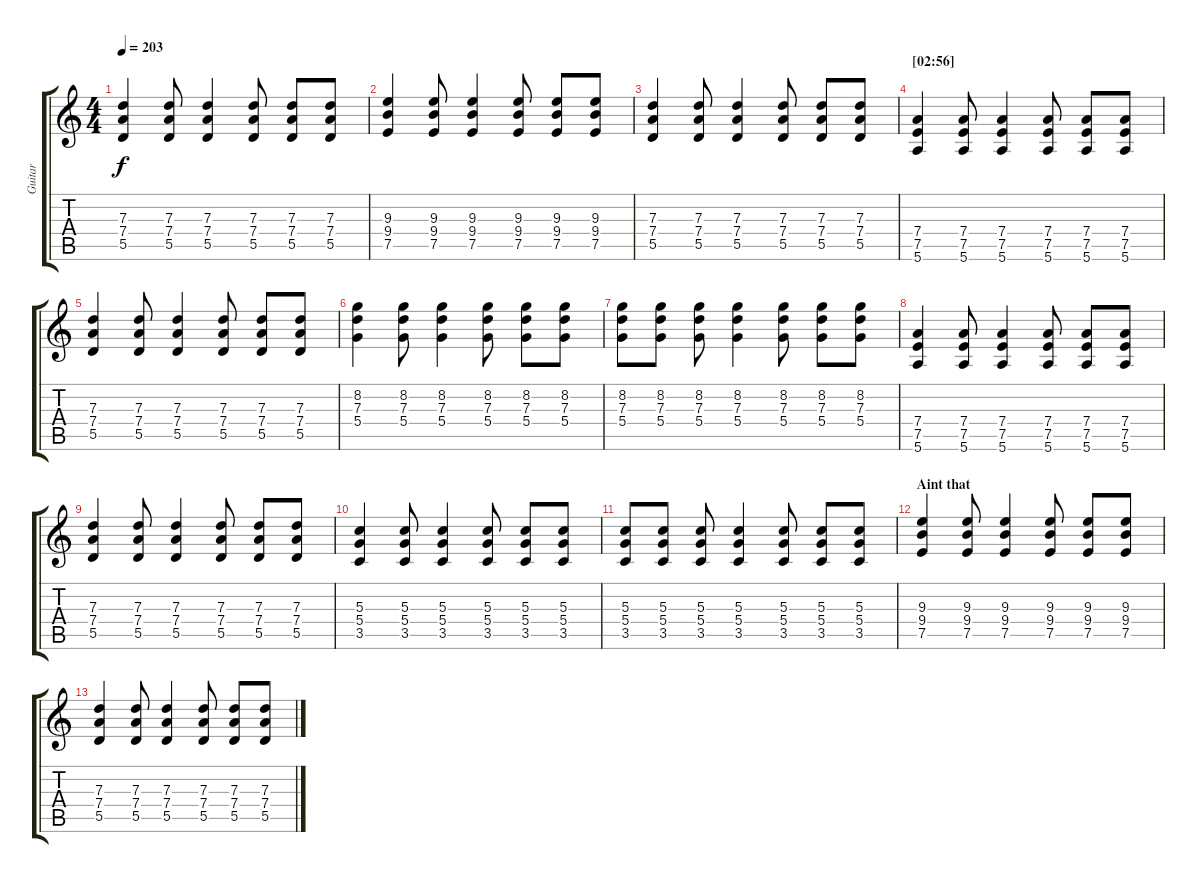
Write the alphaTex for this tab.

\track ("Guitar" "Guitar") {instrument distortionguitar}
\staff {score tabs}
\tuning (E4 B3 G3 D3 A2 E2) {hide}
\ts (4 4)
\tempo 203
\clef g2
\ks c
(7.3 7.4 5.5).4{dy f} (7.3 7.4 5.5).8 (7.3 7.4 5.5).4 (7.3 7.4 5.5).8 (7.3 7.4 5.5).8 (7.3 7.4 5.5).8 |
(9.3 9.4 7.5).4 (9.3 9.4 7.5).8 (9.3 9.4 7.5).4 (9.3 9.4 7.5).8 (9.3 9.4 7.5).8 (9.3 9.4 7.5).8 |
(7.3 7.4 5.5).4 (7.3 7.4 5.5).8 (7.3 7.4 5.5).4 (7.3 7.4 5.5).8 (7.3 7.4 5.5).8 (7.3 7.4 5.5).8 |
\section ("" "[02:56]")
(7.4 7.5 5.6).4 (7.4 7.5 5.6).8 (7.4 7.5 5.6).4 (7.4 7.5 5.6).8 (7.4 7.5 5.6).8 (7.4 7.5 5.6).8 |
(7.3 7.4 5.5).4 (7.3 7.4 5.5).8 (7.3 7.4 5.5).4 (7.3 7.4 5.5).8 (7.3 7.4 5.5).8 (7.3 7.4 5.5).8 |
(8.2 7.3 5.4).4 (8.2 7.3 5.4).8 (8.2 7.3 5.4).4 (8.2 7.3 5.4).8 (8.2 7.3 5.4).8 (8.2 7.3 5.4).8 |
(8.2 7.3 5.4).8 (8.2 7.3 5.4).8 (8.2 7.3 5.4).8 (8.2 7.3 5.4).4 (8.2 7.3 5.4).8 (8.2 7.3 5.4).8 (8.2 7.3 5.4).8 |
(7.4 7.5 5.6).4 (7.4 7.5 5.6).8 (7.4 7.5 5.6).4 (7.4 7.5 5.6).8 (7.4 7.5 5.6).8 (7.4 7.5 5.6).8 |
(7.3 7.4 5.5).4 (7.3 7.4 5.5).8 (7.3 7.4 5.5).4 (7.3 7.4 5.5).8 (7.3 7.4 5.5).8 (7.3 7.4 5.5).8 |
(5.3 5.4 3.5).4 (5.3 5.4 3.5).8 (5.3 5.4 3.5).4 (5.3 5.4 3.5).8 (5.3 5.4 3.5).8 (5.3 5.4 3.5).8 |
(5.3 5.4 3.5).8 (5.3 5.4 3.5).8 (5.3 5.4 3.5).8 (5.3 5.4 3.5).4 (5.3 5.4 3.5).8 (5.3 5.4 3.5).8 (5.3 5.4 3.5).8 |
\section ("" "Aint that")
(9.3 9.4 7.5).4 (9.3 9.4 7.5).8 (9.3 9.4 7.5).4 (9.3 9.4 7.5).8 (9.3 9.4 7.5).8 (9.3 9.4 7.5).8 |
(7.3 7.4 5.5).4 (7.3 7.4 5.5).8 (7.3 7.4 5.5).4 (7.3 7.4 5.5).8 (7.3 7.4 5.5).8 (7.3 7.4 5.5).8
